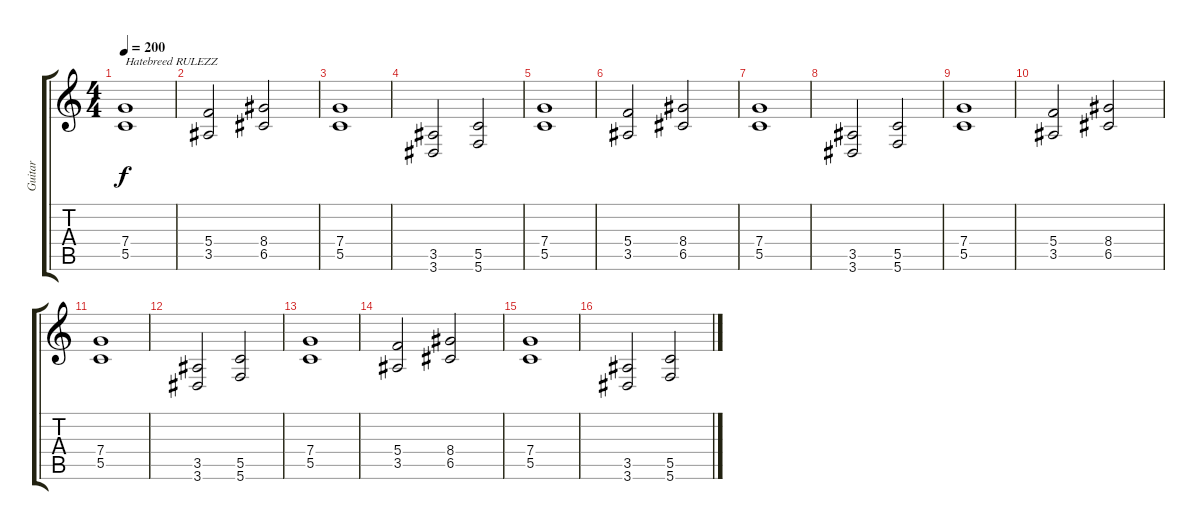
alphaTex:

\track ("Guitar" "Guitar") {instrument distortionguitar}
\staff {score tabs}
\tuning (D4 A3 F3 C3 G2 C2) {hide}
\ts (4 4)
\tempo 200
\clef g2
\ks c
(7.4 5.5).1{txt "Hatebreed RULEZZ" dy f instrument distortionguitar} |
(5.4 3.5).2 (8.4 6.5).2 |
(7.4 5.5).1 |
(3.5 3.6).2 (5.5 5.6).2 |
(7.4 5.5).1 |
(5.4 3.5).2 (8.4 6.5).2 |
(7.4 5.5).1 |
(3.5 3.6).2 (5.5 5.6).2 |
(7.4 5.5).1 |
(5.4 3.5).2 (8.4 6.5).2 |
(7.4 5.5).1 |
(3.5 3.6).2 (5.5 5.6).2 |
(7.4 5.5).1 |
(5.4 3.5).2 (8.4 6.5).2 |
(7.4 5.5).1 |
(3.5 3.6).2 (5.5 5.6).2
